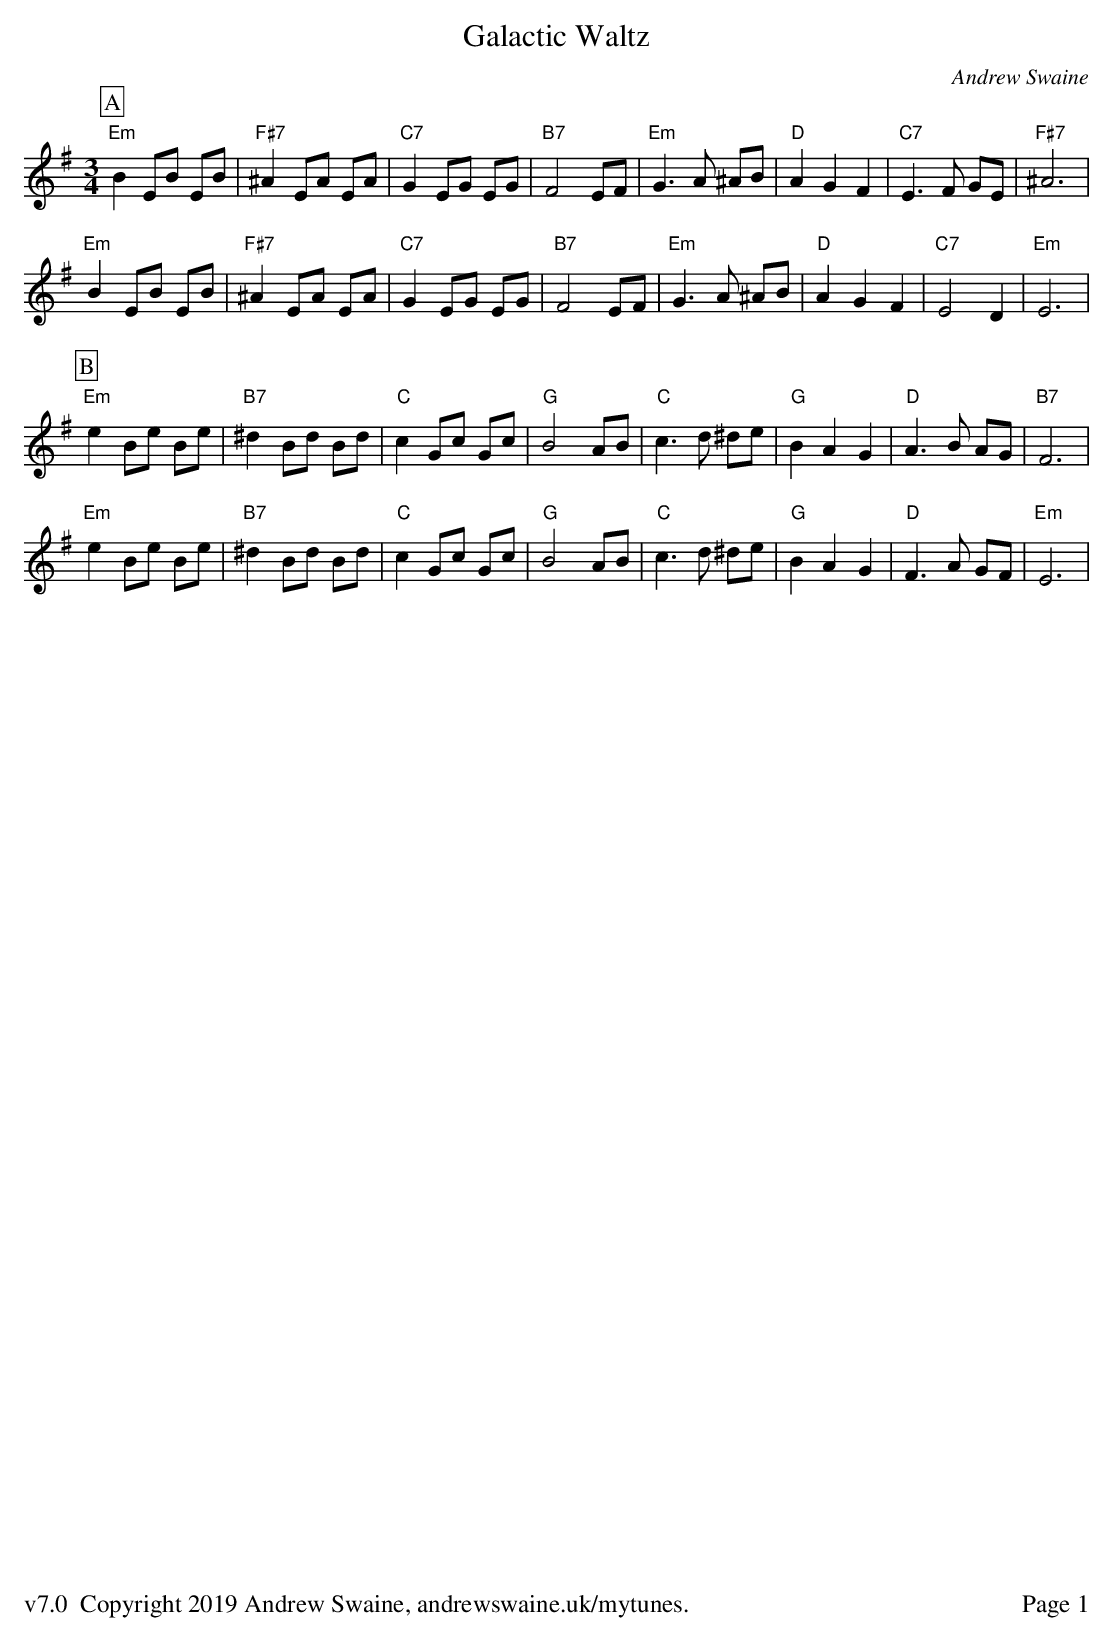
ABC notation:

X:1
T:Galactic Waltz
C:Andrew Swaine
M:3/4
L:1/8
K:Em
P:A
"Em"B2 EB EB|"F#7"^A2 EA EA|"C7"G2 EG EG|"B7"F4 EF|"Em"G3A ^AB|"D"A2 G2 F2|"C7"E3F GE|"F#7"^A6|
"Em"B2 EB EB|"F#7"^A2 EA EA|"C7"G2 EG EG|"B7"F4 EF|"Em"G3A ^AB|"D"A2 G2 F2|"C7"E4 D2|"Em"E6|
P:B
"Em"e2 Be Be|"B7"^d2 Bd Bd|"C"c2 Gc Gc|"G"B4 AB|"C"c3d ^de|"G"B2 A2 G2|"D"A3B AG|"B7"F6|
"Em"e2 Be Be|"B7"^d2 Bd Bd|"C"c2 Gc Gc|"G"B4 AB|"C"c3d ^de|"G"B2 A2 G2|"D"F3A GF|"Em"E6|
